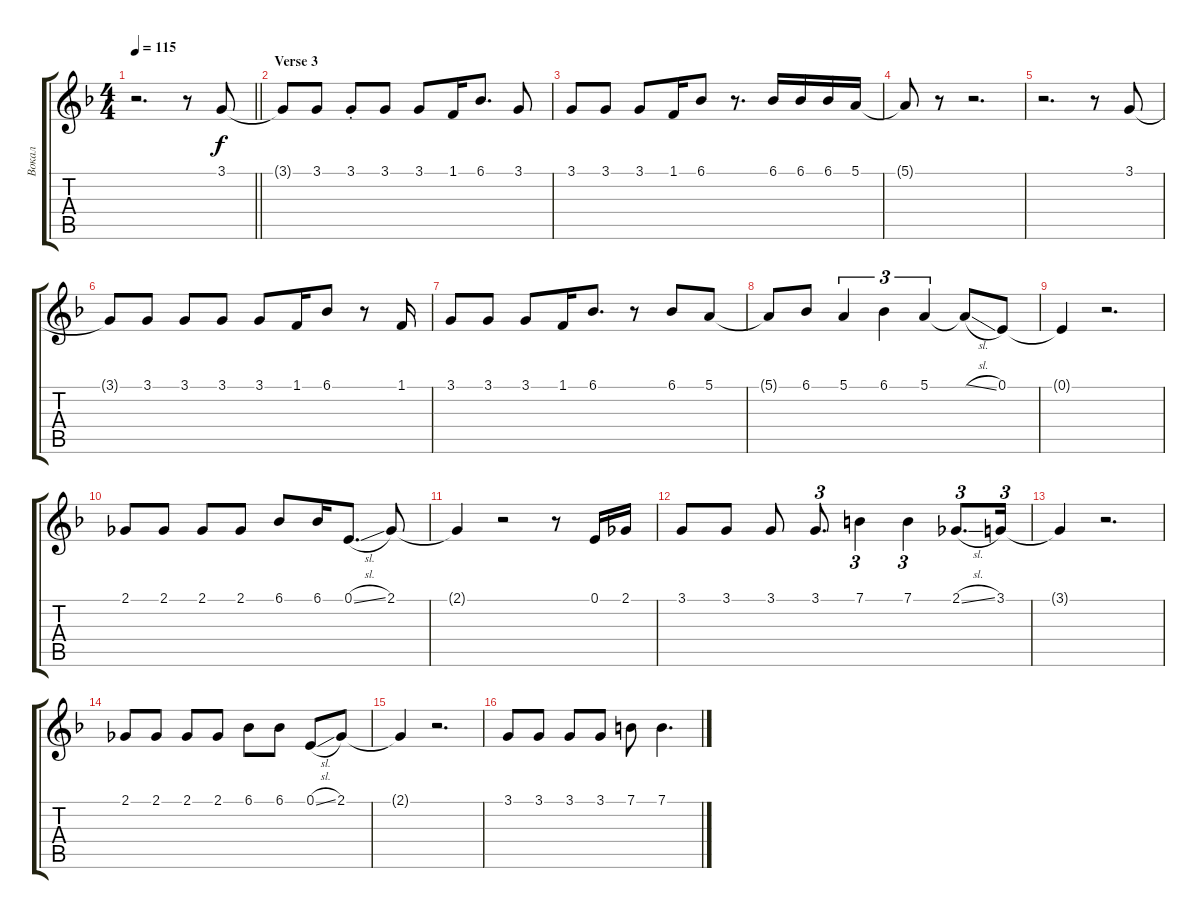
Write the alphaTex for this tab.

\track ("Вокал" "Вокал") {instrument trumpet}
\staff {score tabs}
\tuning (E4 B3 G3 D3 A2 E2) {hide}
\ts (4 4)
\tempo 115
\clef g2
\barLineRight lightlight
\ks dminor
r.2{d dy f} r.8 3.1.8 |
\section ("" "Verse 3")
3.1{t}.8 3.1.8 3.1{st}.8 3.1.8 3.1.8 1.1.16 6.1.8{d} 3.1.8 |
3.1.8 3.1.8 3.1.8 1.1.16 6.1.8 r.8{d} 6.1.16 6.1.16 6.1.16 5.1.16 |
5.1{t}.8 r.8 r.2{d} |
r.2{d} r.8 3.1.8 |
3.1{t}.8 3.1.8 3.1.8 3.1.8 3.1.8 1.1.16 6.1.8 r.8 1.1.16 |
3.1.8 3.1.8 3.1.8 1.1.16 6.1.8{d} r.8 6.1.8 5.1.8 |
5.1{t}.8 6.1.8 5.1.4{tu (3 2)} 6.1.4{tu (3 2)} 5.1.4{tu (3 2)} 5.1{sl t}.8 0.1.8 |
0.1{t}.4 r.2{d} |
2.1.8 2.1.8 2.1.8 2.1.8 6.1.8 6.1.16 0.1{sl}.8{d} 2.1.8 |
2.1{t}.4 r.2 r.8 0.1.16 2.1.16 |
3.1.8 3.1.8 3.1.8 3.1.8{d tu (3 2)} 7.1.4{tu (3 2)} 7.1.4{tu (3 2)} 2.1{sl}.8{d tu (3 2)} 3.1.16{tu (3 2)} |
3.1{t}.4 r.2{d} |
2.1.8 2.1.8 2.1.8 2.1.8 6.1.8 6.1.8 0.1{sl}.8 2.1.8 |
2.1{t}.4 r.2{d} |
3.1.8 3.1.8 3.1.8 3.1.8 7.1.8 7.1.4{d}
